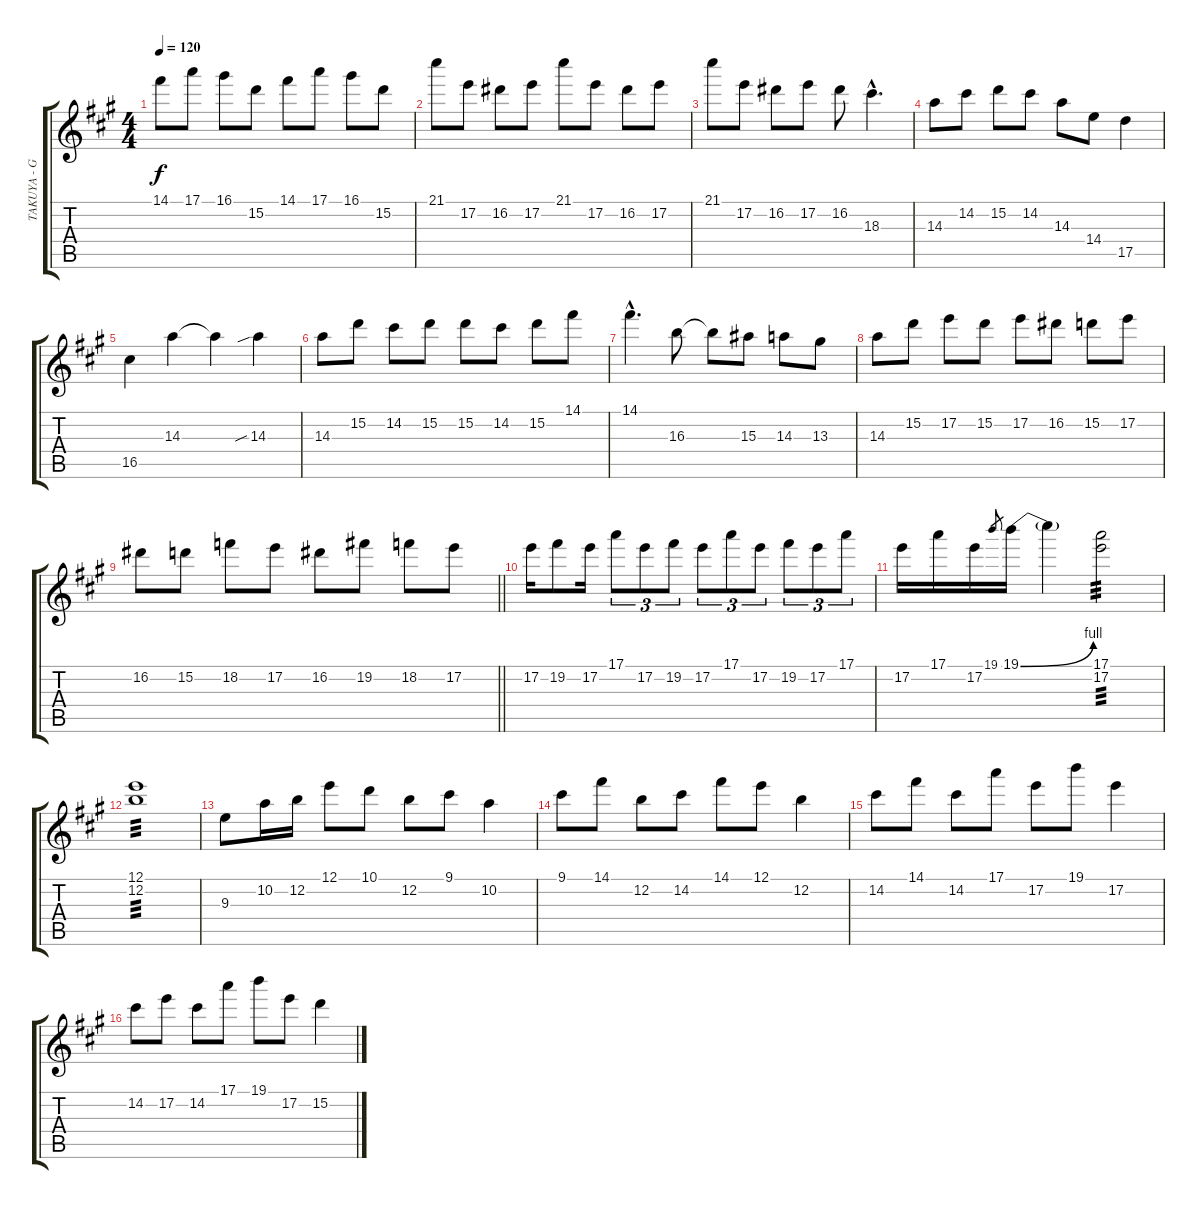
\track ("TAKUYA - Guitar 1" "TAKUYA - G") {instrument distortionguitar}
\staff {score tabs}
\tuning (E4 B3 G3 D3 A2 E2) {hide}
\ts (4 4)
\tempo 120
\clef g2
\ks a
14.1.8{dy f} 17.1.8 16.1.8 15.2.8 14.1.8 17.1.8 16.1.8 15.2.8 |
21.1.8 17.2.8 16.2.8 17.2.8 21.1.8 17.2.8 16.2.8 17.2.8 |
21.1.8 17.2.8 16.2.8 17.2.8 16.2.8 18.3{hac}.4{d} |
14.3.8 14.2.8 15.2.8 14.2.8 14.3.8 14.4.8 17.5.4 |
16.5.4 14.3.4 14.3{t}.4 14.3{sib}.4 |
14.3.8 15.2.8 14.2.8 15.2.8 15.2.8 14.2.8 15.2.8 14.1.8 |
14.1{hac}.4{d} 16.3.8 16.3{t}.8 15.3.8 14.3.8 13.3.8 |
14.3.8 15.2.8 17.2.8 15.2.8 17.2.8 16.2.8 15.2.8 17.2.8 |
\barLineRight lightlight
16.2.8 15.2.8 18.2.8 17.2.8 16.2.8 19.2.8 18.2.8 17.2.8 |
17.2.16 19.2.8 17.2.16 17.1.8{tu (3 2)} 17.2.8{tu (3 2)} 19.2.8{tu (3 2)} 17.2.8{tu (3 2)} 17.1.8{tu (3 2)} 17.2.8{tu (3 2)} 19.2.8{tu (3 2)} 17.2.8{tu (3 2)} 17.1.8{tu (3 2)} |
17.2.16 17.1.16 17.2.16 19.1.8{gr} 19.1{be (bend 0 0 60 4)}.16 19.1{t}.4 (17.1 17.2).2{tp 3} |
(12.1 12.2).1{tp 3} |
9.3.8 10.2.16 12.2.16 12.1.8 10.1.8 12.2.8 9.1.8 10.2.4 |
9.1.8 14.1.8 12.2.8 14.2.8 14.1.8 12.1.8 12.2.4 |
14.2.8 14.1.8 14.2.8 17.1.8 17.2.8 19.1.8 17.2.4 |
14.2.8 17.2.8 14.2.8 17.1.8 19.1.8 17.2.8 15.2.4
